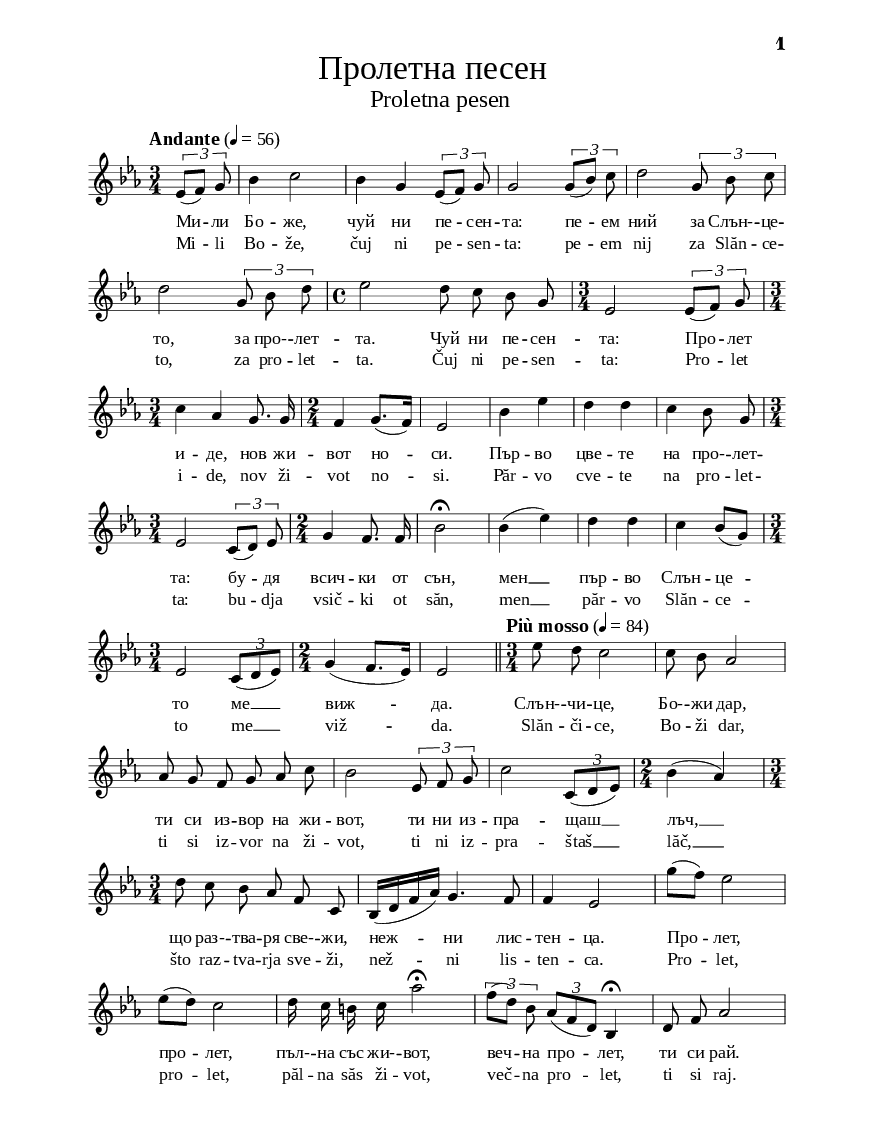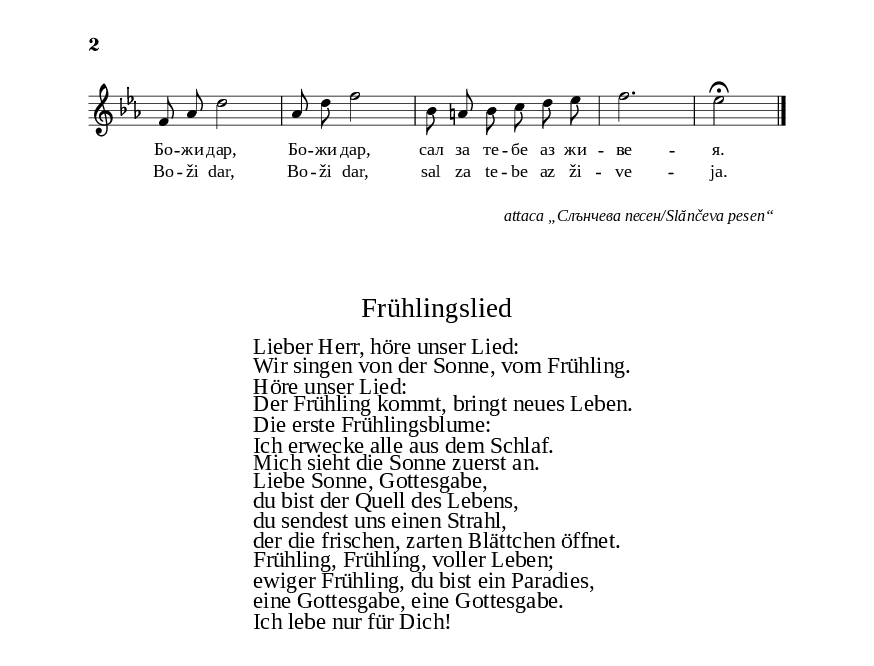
\version "2.24.3"

\include "include/globals.ily"

\bookpart {
  \label #'ref124
  \tocItem \markup "Пролетна песен – Proletna pesen"
  \include "include/bookpart-paper.ily"
  \score {
    \include "include/score-layout.ily"

    \new Voice \relative c' {
      \clef treble
      \key es \major
      \time 3/4
      \tempoFunc "Andante" 4 "56"
      \autoBeamOff
      \partial 4
      \times 2/3 { es8 ( [  f8 ) ] g8 } | % 2
      bes4c2 | % 3
      bes4  g4
      \times 2/3  {
        es8 ( [  f8 ) ] g8
      }
      | % 4
      g2
      \times 2/3  {
        g8 ( [  bes8 ) ] c8
      }
      | % 5
      d2
      \tupletUp \times 2/3  {
        g,8   bes8  c8
      }
      \break
      | % 6
      d2
      \times 2/3  {
        g,8 bes8 d8
      }
      | % 7
      \time 4/4
      es2 d8 c8 bes8
      g8 | % 8
      \time 3/4  | % 8
      es2
      \times 2/3  {
        es8 ( [  f8 ) ] g8
      }
      | \time 3/4 % 9

      \break
      c4  as4  g8.  g16 |

      \time 2/4  |
      f4  g8. ( [  f16 ) ] | % 11
      es2 | % 12
      bes'4 es4  | % 13
      d4 d4 | % 14
      c4 bes8  g8 \break  | % 15
      \time 3/4  | % 15
      es2
      \times 2/3  {
        c8 ( [  d8 ) ] es8
      }
      | % 16
      \time 2/4  | % 16
      g4  f8.  f16 | % 17
      bes2 ^\fermata | % 18
      bes4 (es4 ) | % 19
      d4 d4 |
      c4  bes8 ( [  g8 ) ] \break | % 21
      \time 3/4  | % 21
      es2
      \times 2/3  {
        c8 ( [  d8  es8 ) ]
      }
      | % 22
      \time 2/4  | % 22
      g4 (  f8. [  es16 ) ] | % 23
      es2 \bar "||"
      \time 3/4  | % 24
      \tempoFunc "Più mosso" 4 "84" | % 24
      es'8 d8 c2 | % 25
      c8 bes8  as2 \break | % 26
      as8  g8  f8  g8  as8
      c8| % 27
      bes2
      \times 2/3  {
        es,8   f8  g8
      }
      | % 28
      c2
      \times 2/3  {
        c,8 ( [  d8  es8 ) ]
      }
      | % 29
      \time 2/4 bes'4 (  as4 ) | \break
      \time 3/4
      d8c8
      bes8  as8  f8  c8  bes16 (
      [  d16  f16  as16 ) ]  % 31
      g4.  f8  f4  % 32
      es2  |  % 33
      g'8 ( [f8 ) ] es2 | \break % 34
      es8 ( [d8 ) ]c2 | % 35
      d16 c16 b16 c16
      as'2 ^\fermata |   % 36
      \times 2/3  {
        f8 ( [d8 ) ] bes8
      }
      \times 2/3  {
        as8 ( [  f8  d8 ) ]
      }
      bes4 ^\fermata | % 37
      d8 f8 as2 \break | % 38
      f8 as8  d2 | % 39
      as8  d8  f2 |
      bes,8 a8  bes8  c8
      d8  es8 | % 41
      f2. | % 42
      es2 \fermata \bar "|."

    }
    \addlyrics {
      Ми  -- ли Бо -- же, чуй ни пе
      -- сен -- та: пе -- ем ний
      за "Слън-" -- це -- то, за "про-" -- лет
      -- та. Чуй ни пе -- сен -- та: Про
      -- лет и -- де, нов жи -- вот но
      -- си. Пър -- во цве -- те на
      "про-" -- лет -- та: бу  -- дя всич
      -- ки от сън, мен __  пър -- во
      Слън -- це -- то ме  __ виж
      --  да. "Слън-" -- чи -- це, "Бо-" --
      жи дар, ти си из -- вор на жи --
      вот, ти ни из -- пра -- щаш __
      лъч, __ що "раз-" -- тва -- ря "све-" --
      жи, неж --   ни лис -- тен
      -- ца. Про -- лет, про -- лет,
      "пъл-" -- на със "жи-" -- вот, веч  --
      на про --  лет, ти си рай.
      Бо -- жи дар, Бо -- жи дар, сал
      за те -- бе аз жи -- ве -- я.}

      \addlyrics {
        Mi  -- li Bo -- že, čuj ni pe
        -- sen -- ta: pe -- em nij
        za Slăn -- ce -- to, za pro -- let
        -- ta. Čuj ni pe -- sen -- ta: Pro
        -- let i -- de, nov ži -- vot no
        -- si. Păr -- vo cve -- te na
        pro -- let -- ta: bu  -- dja vsič
        -- ki ot săn, men __  păr -- vo
        Slăn -- ce -- to me  __ viž
        --  da. Slăn -- či -- ce, Bo --
        ži dar, ti si iz -- vor na ži --
        vot, ti ni iz -- pra -- štaš __
        lăč, __ što raz -- tva -- rja sve --
        ži, než --   ni lis -- ten
        -- ca. Pro -- let, pro -- let,
        păl -- na săs ži -- vot, več  --
        na pro --  let, ti si raj.
        Bo -- ži dar, Bo -- ži dar, sal
        za te -- be az ži -- ve -- ja.}

        \header {
          title = \titleFunc "Пролетна песен "" Proletna pesen"
        }

        \midi{}

      } % score

      \markup \vspace #1
      \markup \italic \dc-one-nobold "attaca „Слънчева песен/Slănčeva pesen“"

      \markup \vspace #3

      % include foreign translation(s) of the song
      \version "2.24.4"

\markup \fill-line { \fontsize #deTitleFontSize "Frühlingslied" }

\markup \null
\markup \null
\markup \abs-fontsize #11 \override #`(baseline-skip . ,bgCoupletBaselineSkip){
  \fill-line {
    \hspace #0.1
    \column {
      \line {
        \bold " "
        \column {
          "Lieber Herr, höre unser Lied:"

          "Wir singen von der Sonne, vom Frühling."

          "Höre unser Lied:"

          "Der Frühling kommt, bringt neues Leben."

          "Die erste Frühlingsblume:"

          "Ich erwecke alle aus dem Schlaf."

          "Mich sieht die Sonne zuerst an."

          "Liebe Sonne, Gottesgabe,"

          "du bist der Quell des Lebens,"

          "du sendest uns einen Strahl,"

          "der die frischen, zarten Blättchen öffnet."

          "Frühling, Frühling, voller Leben;"

          "ewiger Frühling, du bist ein Paradies,"

          "eine Gottesgabe, eine Gottesgabe."

          "Ich lebe nur für Dich!"
        }
      }
    }\hspace #0.1
  }
}


    } % bookpart
